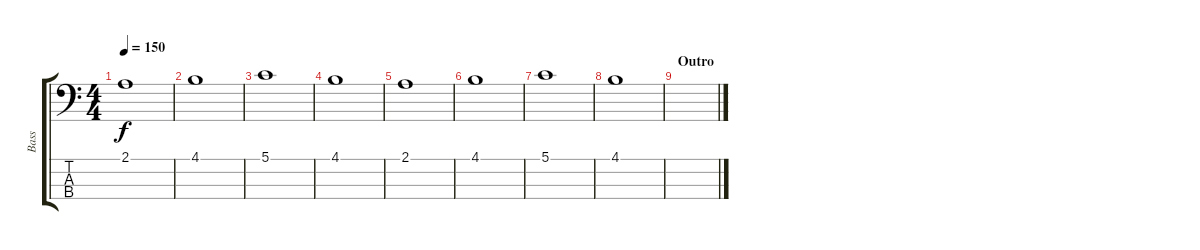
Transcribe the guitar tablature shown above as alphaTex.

\track ("Bass" "Bass") {instrument fretlessbass}
\staff {score tabs}
\tuning (G2 D2 A1 E1) {hide}
\ts (4 4)
\tempo 150
\clef f4
\ks c
2.1.1{dy f} |
4.1.1 |
5.1.1 |
4.1.1 |
2.1.1 |
4.1.1 |
5.1.1 |
4.1.1 |
\section ("" "Outro")
